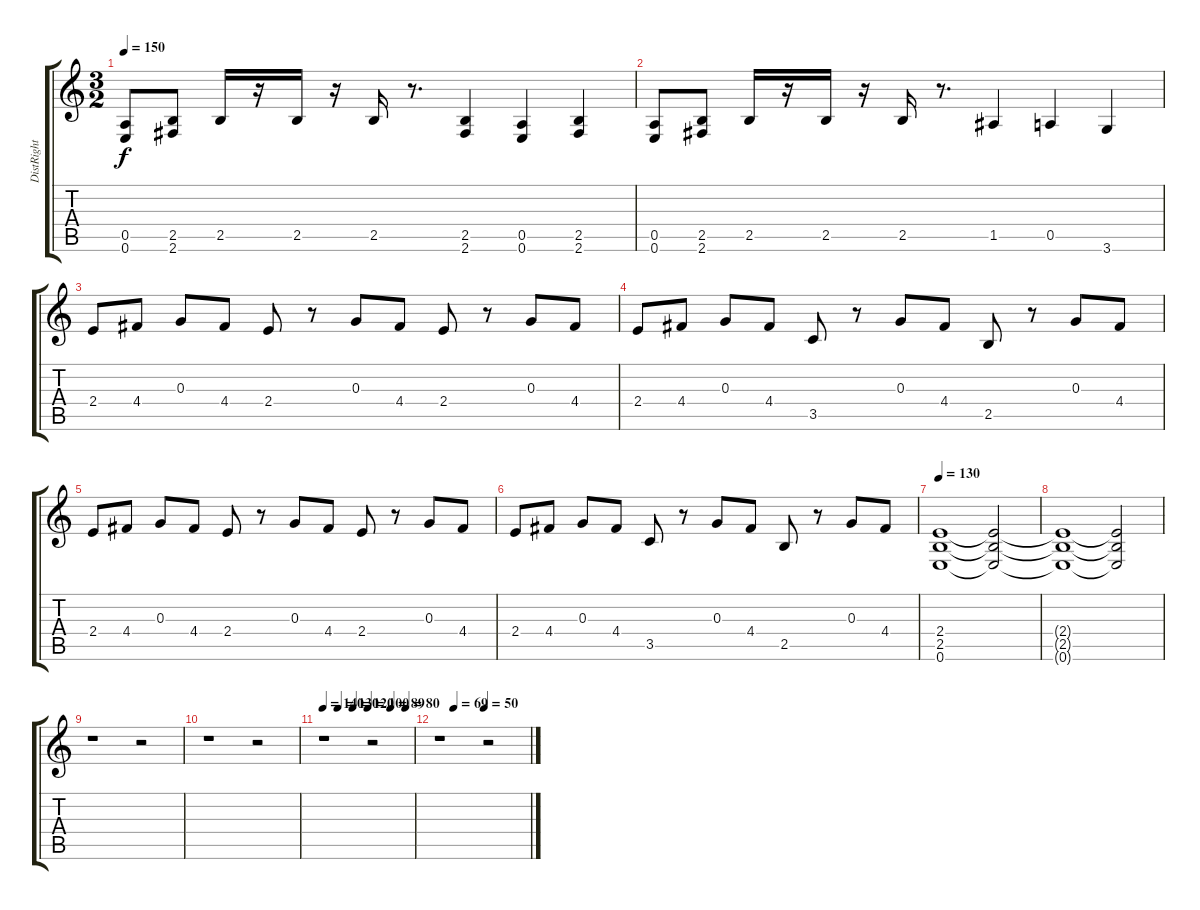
\track ("DistRight" "DistRight") {instrument overdrivenguitar}
\staff {score tabs}
\tuning (E4 B3 G3 D3 A2 E2) {hide}
\ts (3 2)
\tempo 150
\clef g2
\ks c
(0.5 0.6).8{dy f} (2.5 2.6).8 2.5.16 r.16 2.5.16 r.16 2.5.16 r.8{d} (2.5 2.6).4 (0.5 0.6).4 (2.5 2.6).4 |
(0.5 0.6).8 (2.5 2.6).8 2.5.16 r.16 2.5.16 r.16 2.5.16 r.8{d} 1.5.4 0.5.4 3.6.4 |
2.4.8 4.4.8 0.3.8 4.4.8 2.4.8 r.8 0.3.8 4.4.8 2.4.8 r.8 0.3.8 4.4.8 |
2.4.8 4.4.8 0.3.8 4.4.8 3.5.8 r.8 0.3.8 4.4.8 2.5.8 r.8 0.3.8 4.4.8 |
2.4.8 4.4.8 0.3.8 4.4.8 2.4.8 r.8 0.3.8 4.4.8 2.4.8 r.8 0.3.8 4.4.8 |
2.4.8 4.4.8 0.3.8 4.4.8 3.5.8 r.8 0.3.8 4.4.8 2.5.8 r.8 0.3.8 4.4.8 |
\tempo 130
(2.4 2.5 0.6).1 (2.4{t} 2.5{t} 0.6{t}).2 |
(2.4{t} 2.5{t} 0.6{t}).1 (2.4{t} 2.5{t} 0.6{t}).2 |
r.1 r.2 |
r.1 r.2 |
\tempo 140
\tempo (130 0.16666666666666666)
\tempo (120 0.3333333333333333)
\tempo (100 0.5)
\tempo (89 0.75)
\tempo (80 0.9166666666666666)
r.1 r.2 |
\tempo (69 0.16666666666666666)
\tempo (50 0.5)
r.1 r.2
